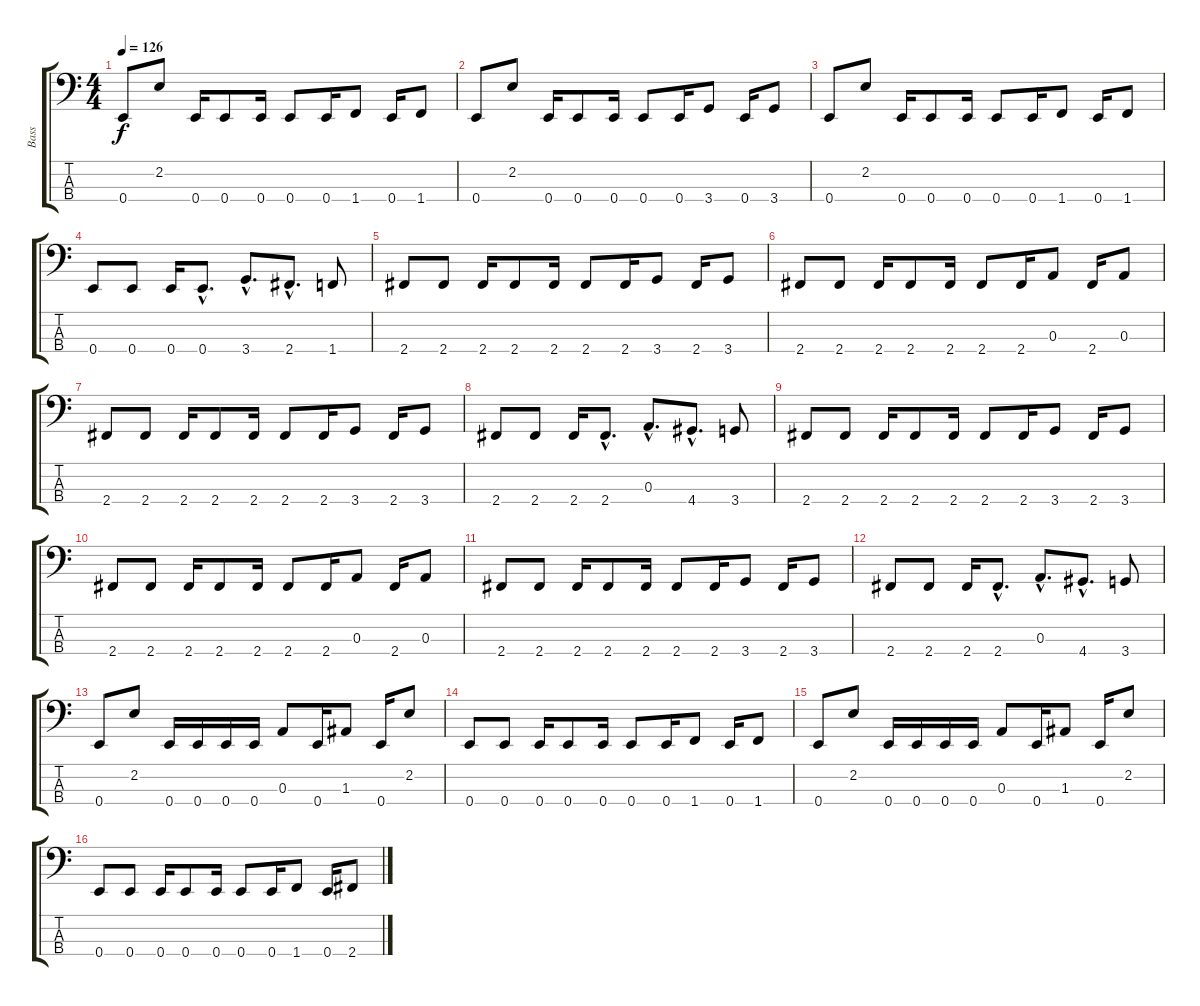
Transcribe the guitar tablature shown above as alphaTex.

\track ("Bass" "Bass") {instrument electricbasspick}
\staff {score tabs}
\tuning (G2 D2 A1 E1) {hide}
\ts (4 4)
\tempo 126
\clef f4
\ks c
0.4.8{dy f} 2.2.8 0.4.16 0.4.8 0.4.16 0.4.8 0.4.16 1.4.8 0.4.16 1.4.8 |
0.4.8 2.2.8 0.4.16 0.4.8 0.4.16 0.4.8 0.4.16 3.4.8 0.4.16 3.4.8 |
0.4.8 2.2.8 0.4.16 0.4.8 0.4.16 0.4.8 0.4.16 1.4.8 0.4.16 1.4.8 |
0.4.8 0.4.8 0.4.16 0.4{hac}.8{d} 3.4{hac}.8{d} 2.4{hac}.8{d} 1.4.8 |
2.4.8 2.4.8 2.4.16 2.4.8 2.4.16 2.4.8 2.4.16 3.4.8 2.4.16 3.4.8 |
2.4.8 2.4.8 2.4.16 2.4.8 2.4.16 2.4.8 2.4.16 0.3.8 2.4.16 0.3.8 |
2.4.8 2.4.8 2.4.16 2.4.8 2.4.16 2.4.8 2.4.16 3.4.8 2.4.16 3.4.8 |
2.4.8 2.4.8 2.4.16 2.4{hac}.8{d} 0.3{hac}.8{d} 4.4{hac}.8{d} 3.4.8 |
2.4.8 2.4.8 2.4.16 2.4.8 2.4.16 2.4.8 2.4.16 3.4.8 2.4.16 3.4.8 |
2.4.8 2.4.8 2.4.16 2.4.8 2.4.16 2.4.8 2.4.16 0.3.8 2.4.16 0.3.8 |
2.4.8 2.4.8 2.4.16 2.4.8 2.4.16 2.4.8 2.4.16 3.4.8 2.4.16 3.4.8 |
2.4.8 2.4.8 2.4.16 2.4{hac}.8{d} 0.3{hac}.8{d} 4.4{hac}.8{d} 3.4.8 |
0.4.8 2.2.8 0.4.16 0.4.16 0.4.16 0.4.16 0.3.8 0.4.16 1.3.8 0.4.16 2.2.8 |
0.4.8 0.4.8 0.4.16 0.4.8 0.4.16 0.4.8 0.4.16 1.4.8 0.4.16 1.4.8 |
0.4.8 2.2.8 0.4.16 0.4.16 0.4.16 0.4.16 0.3.8 0.4.16 1.3.8 0.4.16 2.2.8 |
0.4.8 0.4.8 0.4.16 0.4.8 0.4.16 0.4.8 0.4.16 1.4.8 0.4.16 2.4.8
